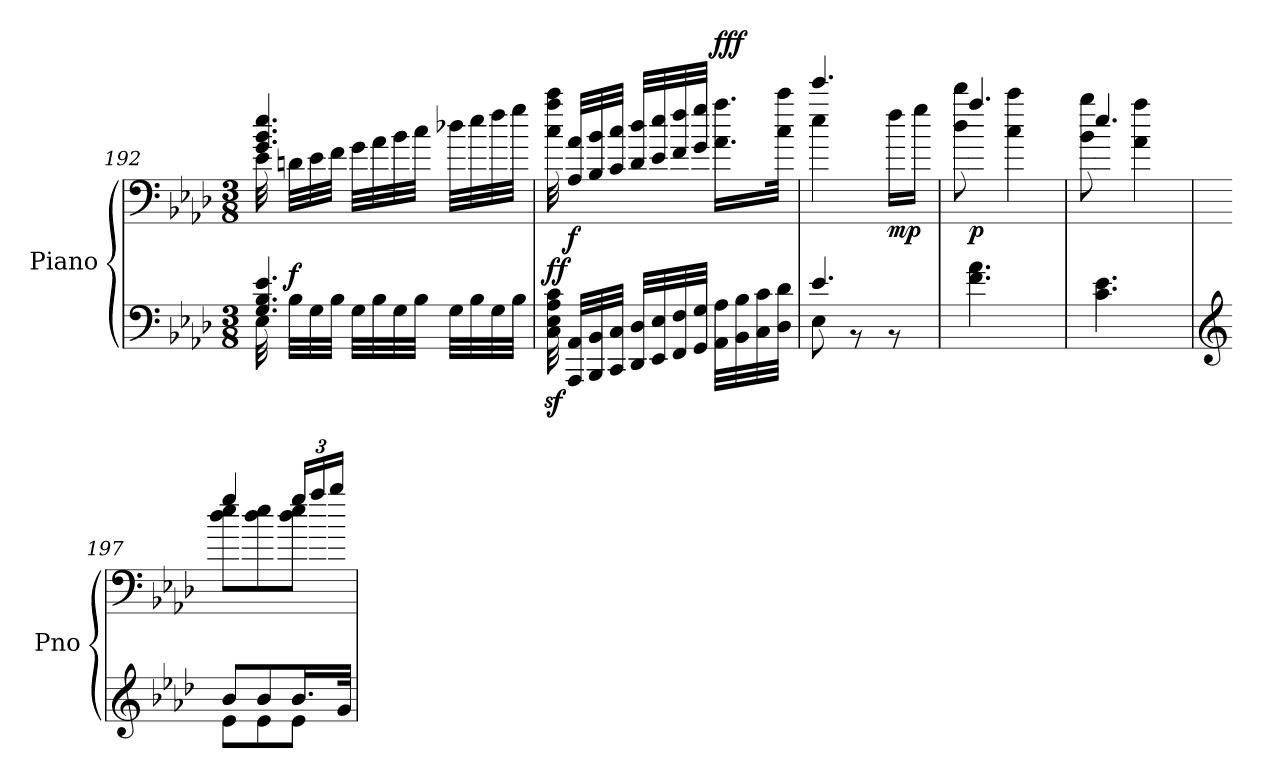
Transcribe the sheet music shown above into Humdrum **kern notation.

**kern	**kern	**dynam
*part1	*part1	*part1
*staff2	*staff1	*staff1/2
*I"Piano	*	*
*I'Pno	*	*
*clefF4	*clefF4	*
*k[b-e-a-d-]	*k[b-e-a-d-]	*
*M3/8	*M3/8	*
=192	=192	=192
*^	*^	*
!	!	!	!	!LO:DY:b
!	!	!	!	!LO:DY:n=1:b
4.G/ 4.B-/ 4.e-/	32E-\	4.g/ 4.b-/ 4.ee-/	32e-\	ff sf
!	!	!	!	!LO:DY:n=2:a=2
.	32B-\LLL	.	32dn\LLL	f
.	32G\	.	32e-\	.
.	32B-\JJJ	.	32f\JJJ	.
.	32G\LLL	.	32g\LLL	.
.	32B-\	.	32a-\	.
.	32G\	.	32b-\	.
.	32B-\JJJ	.	32cc\JJJ	.
.	32G\LLL	.	32dd-X\LLL	.
.	32B-\	.	32ee-\	.
.	32G\	.	32ff\	.
.	32B-\JJJ	.	32gg\JJJ	.
!!LO:LB:g=z
=193	=193	=193	=193	=193
!	!	!	!	!LO:DY:a=2
*v	*v	*	*	*
*	*v	*v	*
32C\z> 32E-\z> 32A-\z> 32c\z>	32cc\ 32aa-\ 32ccc\	ff
!	!	!LO:DY:a=2
32AAA-/ 32AA-/LLL	32A-/ 32a-/LLL	f
32BBB-/ 32BB-/	32B-/ 32b-/	.
32CC/ 32C/JJJ	32c/ 32cc/JJJ	.
32DD-/ 32D-/LLL	32d-/ 32dd-/LLL	.
32EE-/ 32E-/	32e-/ 32ee-/	.
32FF/ 32F/	32f/ 32ff/	.
32GG/ 32G/JJJ	32g/ 32gg/JJJ	.
!	!	!LO:DY:b=2
!	!	!LO:DY:n=1:a
32AA-\ 32A-\LLL	16.a-\ 16.aa-\LL	f ff
32BB-\ 32B-\	.	.
32C\ 32c\	.	.
32D-\ 32d-\JJJ	32cc\ 32ccc\JJk	.
=194	=194	=194
*^	*^	*
!	!	!	!	!LO:DY:b
!	!	!	!	!LO:DY:n=1:b
4.e-/	8E-\	4.eee-/	4ee-\	fff sf
.	8r	.	.	.
!	!	!	!	!LO:DY:n=2:b
.	8r	.	16ff\LL	mp
.	.	.	16gg\JJ	.
*v	*v	*	*	*
=195	=195	=195	=195
!	!	!	!LO:DY:b
4.f\ 4.a-\	4.aa-/	8dd-\ 8ddd-\	p
.	.	4cc\ 4ccc\	.
=196	=196	=196	=196
4.c\ 4.e-\	4.ee-/	8b-\ 8bb-\	.
.	.	4a-\ 4aa-\	.
=197	=197	=197	=197
*clefG2	*	*	*
*^	*	*	*
8b-/L	8e-\L	4gg/	8dd-\ 8ee-\L	.
8b-/	8e-\	.	8dd-\ 8ee-\	.
*	*	*Xbrackettup	*	*
16.b-/L	8e-\J	24gg/LL	8dd-\ 8ee-\J	.
.	.	24aa-/	.	.
.	.	24bb-/JJ	.	.
32g/JJk	.	.	.	.
*v	*v	*	*	*
*	*v	*v	*
=	=	=
*-	*-	*-
